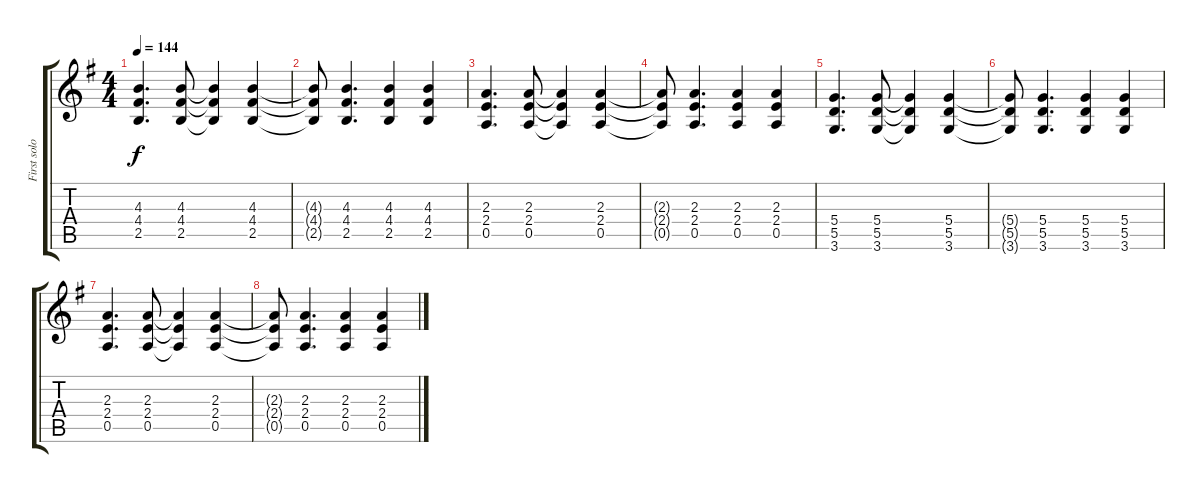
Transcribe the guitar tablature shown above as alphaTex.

\track ("First solo" "First solo") {instrument distortionguitar}
\staff {score tabs}
\tuning (E4 B3 G3 D3 A2 E2) {hide}
\ts (4 4)
\tempo 144
\clef g2
\ks g
(4.3 4.4 2.5).4{d dy f} (4.3 4.4 2.5).8 (4.3{t} 4.4{t} 2.5{t}).4 (4.3 4.4 2.5).4 |
(4.3{t} 4.4{t} 2.5{t}).8 (4.3 4.4 2.5).4{d} (4.3 4.4 2.5).4 (4.3 4.4 2.5).4 |
(2.3 2.4 0.5).4{d} (2.3 2.4 0.5).8 (2.3{t} 2.4{t} 0.5{t}).4 (2.3 2.4 0.5).4 |
(2.3{t} 2.4{t} 0.5{t}).8 (2.3 2.4 0.5).4{d} (2.3 2.4 0.5).4 (2.3 2.4 0.5).4 |
(5.4 5.5 3.6).4{d} (5.4 5.5 3.6).8 (5.4{t} 5.5{t} 3.6{t}).4 (5.4 5.5 3.6).4 |
(5.4{t} 5.5{t} 3.6{t}).8 (5.4 5.5 3.6).4{d} (5.4 5.5 3.6).4 (5.4 5.5 3.6).4 |
(2.3 2.4 0.5).4{d volume 0} (2.3 2.4 0.5).8 (2.3{t} 2.4{t} 0.5{t}).4 (2.3 2.4 0.5).4 |
(2.3{t} 2.4{t} 0.5{t}).8 (2.3 2.4 0.5).4{d} (2.3 2.4 0.5).4 (2.3 2.4 0.5).4
